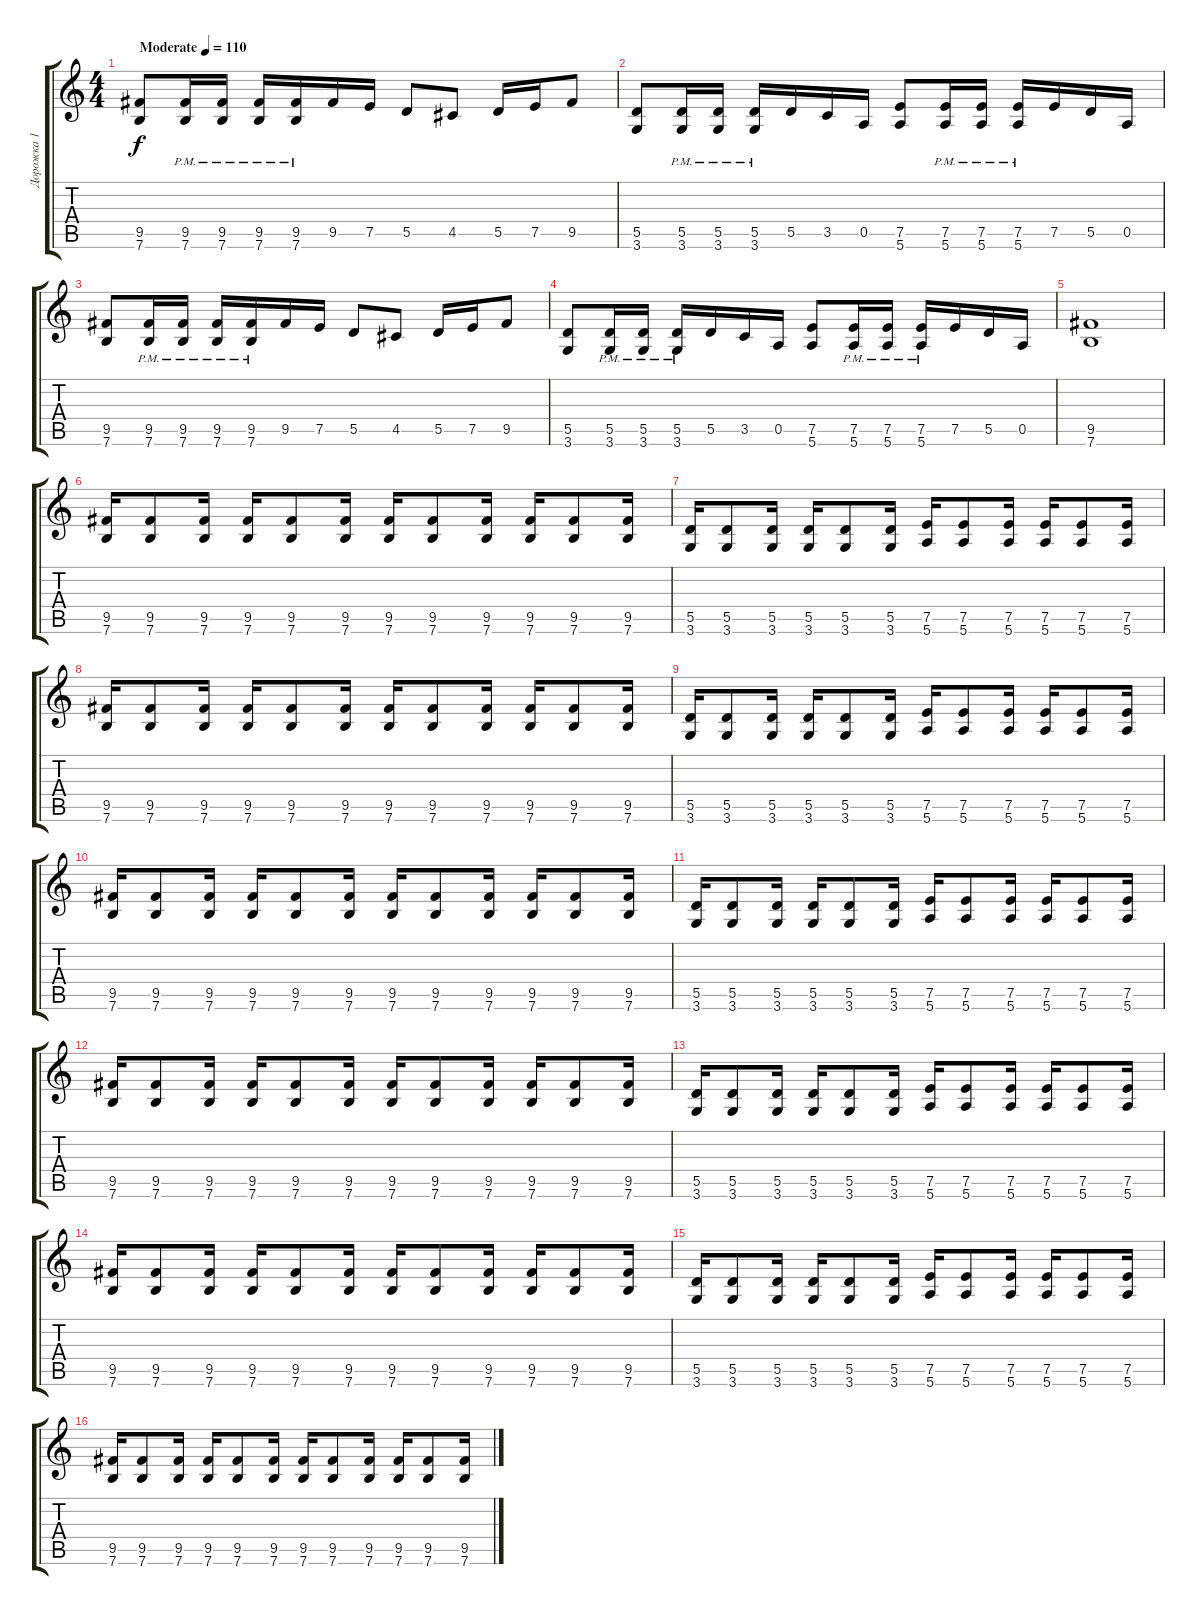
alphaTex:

\track ("Дорожка 1" "Дорожка 1") {instrument overdrivenguitar}
\staff {score tabs}
\tuning (E4 B3 G3 D3 A2 E2) {hide}
\ts (4 4)
\tempo (110 "Moderate")
\clef g2
\ks c
(9.5 7.6).8{dy f instrument overdrivenguitar} (9.5{pm} 7.6{pm}).16 (9.5{pm} 7.6{pm}).16 (9.5{pm} 7.6{pm}).16 (9.5{pm} 7.6{pm}).16 9.5.16 7.5.16 5.5.8 4.5.8 5.5.16 7.5.16 9.5.8 |
(5.5 3.6).8 (5.5{pm} 3.6{pm}).16 (5.5{pm} 3.6{pm}).16 (5.5{pm} 3.6{pm}).16 5.5.16 3.5.16 0.5.16 (7.5 5.6).8 (7.5{pm} 5.6{pm}).16 (7.5{pm} 5.6{pm}).16 (7.5{pm} 5.6{pm}).16 7.5.16 5.5.16 0.5.16 |
(9.5 7.6).8 (9.5{pm} 7.6{pm}).16 (9.5{pm} 7.6{pm}).16 (9.5{pm} 7.6{pm}).16 (9.5{pm} 7.6{pm}).16 9.5.16 7.5.16 5.5.8 4.5.8 5.5.16 7.5.16 9.5.8 |
(5.5 3.6).8 (5.5{pm} 3.6{pm}).16 (5.5{pm} 3.6{pm}).16 (5.5{pm} 3.6{pm}).16 5.5.16 3.5.16 0.5.16 (7.5 5.6).8 (7.5{pm} 5.6{pm}).16 (7.5{pm} 5.6{pm}).16 (7.5{pm} 5.6{pm}).16 7.5.16 5.5.16 0.5.16 |
(9.5 7.6).1 |
(9.5 7.6).16 (9.5 7.6).8 (9.5 7.6).16 (9.5 7.6).16 (9.5 7.6).8 (9.5 7.6).16 (9.5 7.6).16 (9.5 7.6).8 (9.5 7.6).16 (9.5 7.6).16 (9.5 7.6).8 (9.5 7.6).16 |
(5.5 3.6).16 (5.5 3.6).8 (5.5 3.6).16 (5.5 3.6).16 (5.5 3.6).8 (5.5 3.6).16 (7.5 5.6).16 (7.5 5.6).8 (7.5 5.6).16 (7.5 5.6).16 (7.5 5.6).8 (7.5 5.6).16 |
(9.5 7.6).16 (9.5 7.6).8 (9.5 7.6).16 (9.5 7.6).16 (9.5 7.6).8 (9.5 7.6).16 (9.5 7.6).16 (9.5 7.6).8 (9.5 7.6).16 (9.5 7.6).16 (9.5 7.6).8 (9.5 7.6).16 |
(5.5 3.6).16 (5.5 3.6).8 (5.5 3.6).16 (5.5 3.6).16 (5.5 3.6).8 (5.5 3.6).16 (7.5 5.6).16 (7.5 5.6).8 (7.5 5.6).16 (7.5 5.6).16 (7.5 5.6).8 (7.5 5.6).16 |
(9.5 7.6).16 (9.5 7.6).8 (9.5 7.6).16 (9.5 7.6).16 (9.5 7.6).8 (9.5 7.6).16 (9.5 7.6).16 (9.5 7.6).8 (9.5 7.6).16 (9.5 7.6).16 (9.5 7.6).8 (9.5 7.6).16 |
(5.5 3.6).16 (5.5 3.6).8 (5.5 3.6).16 (5.5 3.6).16 (5.5 3.6).8 (5.5 3.6).16 (7.5 5.6).16 (7.5 5.6).8 (7.5 5.6).16 (7.5 5.6).16 (7.5 5.6).8 (7.5 5.6).16 |
(9.5 7.6).16 (9.5 7.6).8 (9.5 7.6).16 (9.5 7.6).16 (9.5 7.6).8 (9.5 7.6).16 (9.5 7.6).16 (9.5 7.6).8 (9.5 7.6).16 (9.5 7.6).16 (9.5 7.6).8 (9.5 7.6).16 |
(5.5 3.6).16 (5.5 3.6).8 (5.5 3.6).16 (5.5 3.6).16 (5.5 3.6).8 (5.5 3.6).16 (7.5 5.6).16 (7.5 5.6).8 (7.5 5.6).16 (7.5 5.6).16 (7.5 5.6).8 (7.5 5.6).16 |
(9.5 7.6).16 (9.5 7.6).8 (9.5 7.6).16 (9.5 7.6).16 (9.5 7.6).8 (9.5 7.6).16 (9.5 7.6).16 (9.5 7.6).8 (9.5 7.6).16 (9.5 7.6).16 (9.5 7.6).8 (9.5 7.6).16 |
(5.5 3.6).16 (5.5 3.6).8 (5.5 3.6).16 (5.5 3.6).16 (5.5 3.6).8 (5.5 3.6).16 (7.5 5.6).16 (7.5 5.6).8 (7.5 5.6).16 (7.5 5.6).16 (7.5 5.6).8 (7.5 5.6).16 |
(9.5 7.6).16 (9.5 7.6).8 (9.5 7.6).16 (9.5 7.6).16 (9.5 7.6).8 (9.5 7.6).16 (9.5 7.6).16 (9.5 7.6).8 (9.5 7.6).16 (9.5 7.6).16 (9.5 7.6).8 (9.5 7.6).16
